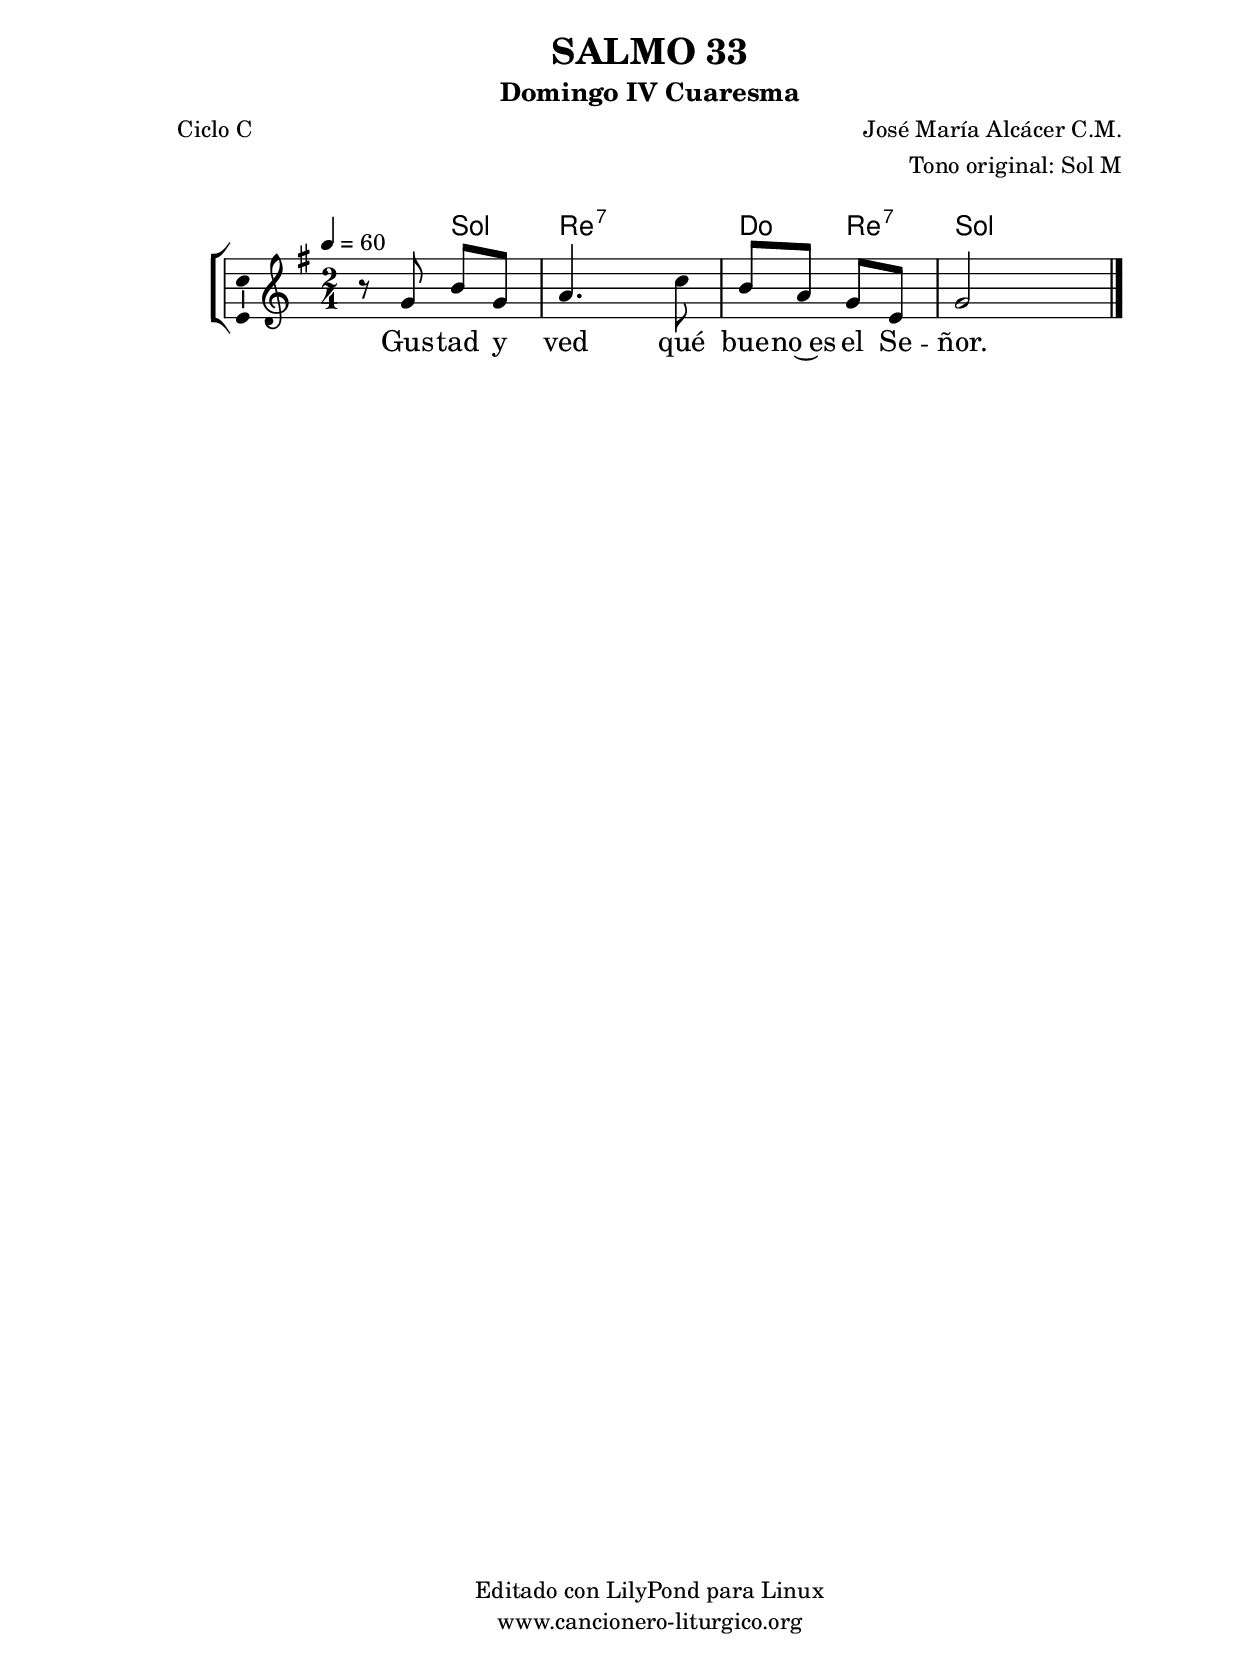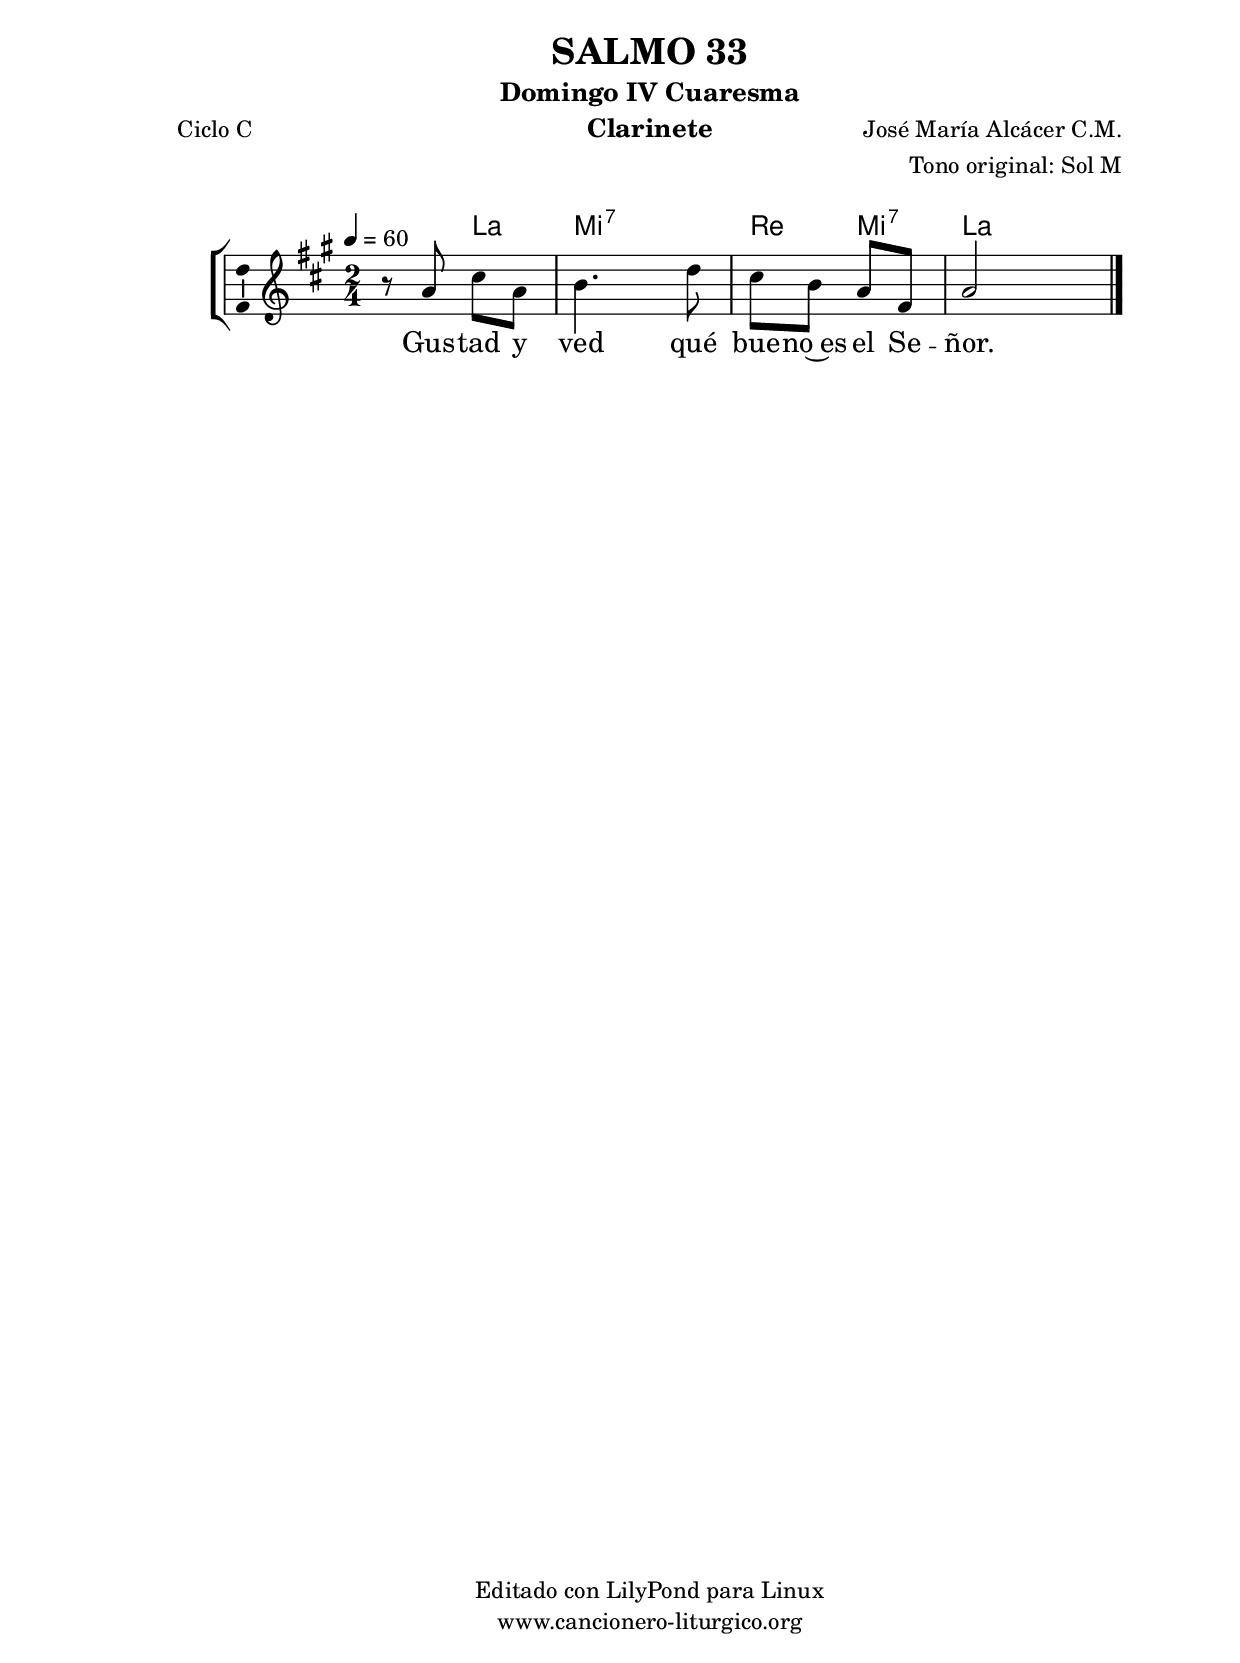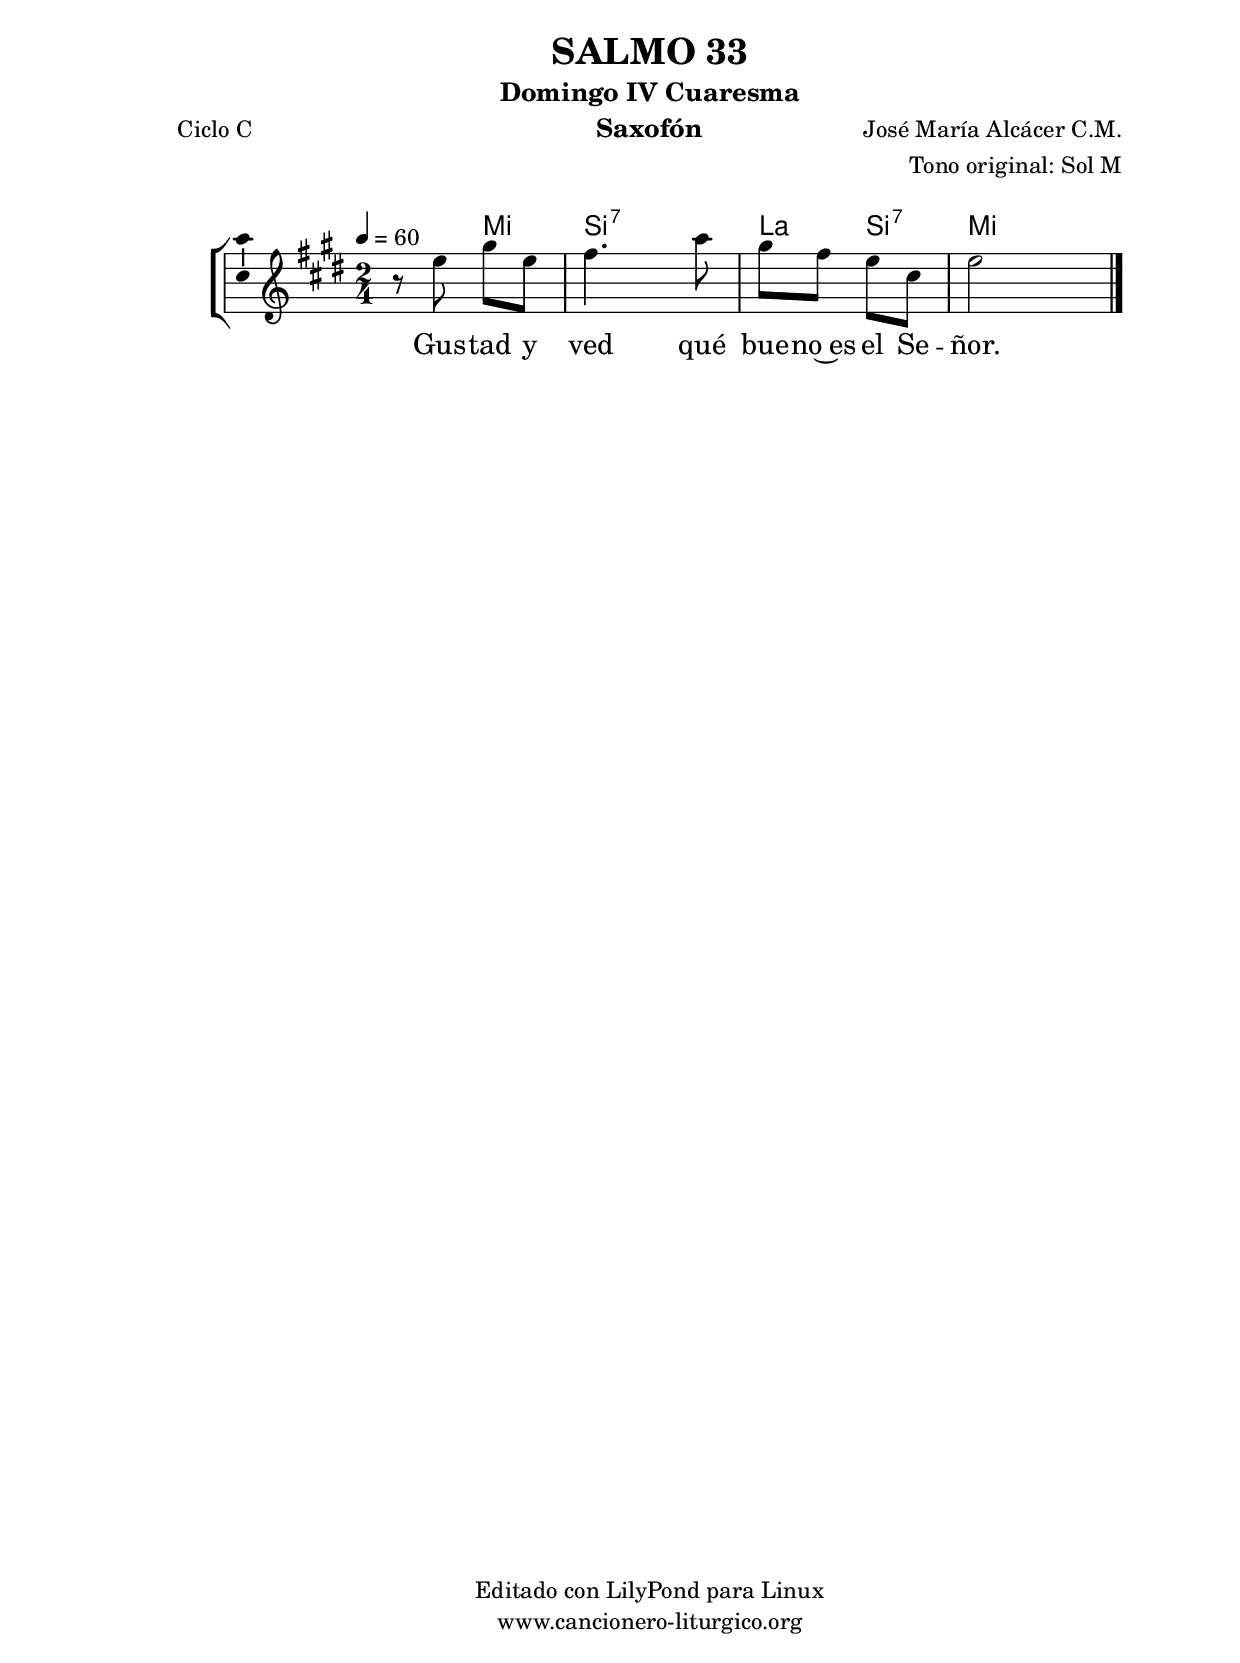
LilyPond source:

%
%para convertir .midi en .wav:
%timidity filename.midi -Ow -o finename.wav
%
%
%Para convertir de .wav a .mp3:
%lame -h -m j filename.wav
%
%
%para escuchar el midi:
%timidity nombrefichero.midi
%


%versión de lilypond para la que se ha escrito esta partitura:
\version "2.16.0"

	%Tamaño papel
	#(set-default-paper-size "a4")
	%Tamaño partitura
	#(set-global-staff-size 20)
	%No responde al pulsar sobre una nota
	#(ly:set-option 'point-and-click #f)

%parámetros del encabezamiento:
\header {
	title = "SALMO 33"
	subtitle = "Domingo IV Cuaresma"
	composer = "José María Alcácer C.M."
	poet = "Ciclo C"
	meter = ""
	arranger = "Tono original: Sol M"
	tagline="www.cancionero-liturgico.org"
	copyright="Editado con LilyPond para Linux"
	tiempo = "Cuaresma"
	usos = "Salmo"
	letra = "Gustad y ved qué bueno es el Señor."
	}

%parámetros asociados al papel:
\paper  {
	oddHeaderMarkup = \markup {\fill-line { \on-the-fly #not-first-page \fromproperty #'header:title \on-the-fly #not-first-page \fromproperty #'header:composer }}
	evenHeaderMarkup = \markup {\fill-line { \fromproperty #'header:composer \fromproperty #'header:title }}
	#(set-paper-size "a4")
	print-page-number = ##f
	first-page-number = 1
	print-first-page-number = ##f
%	head-separation = 3.0 \cm
	top-margin = 2.0 \cm
	bottom-margin = 0.5\cm
%%%	bottom-margin = -1.0\cm
	left-margin = 3.0 \cm
	line-width = 16.0 \cm 
	indent = 8\mm
	interscoreline = 2.\mm
	between-system-space = 15\mm
%	para que las partituras no llenen la hoja:
	ragged-bottom = ##t
%	idem para la última hoja:
	ragged-last-bottom = ##f
%	para que las partituras llenen el ancho del papel:
	ragged-last = ##f
	after-title-space = 2.5 \cm
%page-count=1
%system-count=8

	%Flexible Vertical Spacing
%	markup-markup-spacing =
%	#'((basic-distance . 15) (minimum-distance . 15) (padding . 3))
	markup-system-spacing =
	#'((basic-distance . 15) (minimum-distance . 15) (padding . 3))
	system-system-spacing =
	#'((basic-distance . 15) (minimum-distance . 15) (padding . 3))
	score-system-spacing =
	#'((basic-distance . 15) (minimum-distance . 15) (padding . 5))
%	top-system-spacing = % header
%	#'((basic-distance . 8) (minimum-distance . 0) (padding . 3))
%	top-markup-spacing =
%	#'((basic-distance . 20) (minimum-distance . 20) (padding . 3))
	last-bottom-spacing = % footer
	#'((basic-distance . 5) (minimum-distance . 5) (padding . 3))
%	score-markup-spacing =
%	#'((basic-distance . 16) (minimum-distance . 13) (padding . 3))

	}


%parámetros que afectan a toda la partitura:
global =  {
	%clave de sol (G):
	\clef G
	%armadura:
%	\transpose ees c
	\key g \major
	\tempo 4=60
	\set Score.tempoHideNote = ##f
	}


acordes = {
	\italianChords
	\chordmode {
%	\transpose ees c
{

s4 g4 d:7 s c d:7 g s

	}
	}
}

melodia = 
%\transpose ees c
{
	\relative c''{
	\time 2/4

r8 g8 b g
a4. c8
b8 a g e
g2

	\bar "|."
	}
	}


texto = \lyricmode {
Gus -- tad y ved qué bue -- no~es el Se -- ñor.
	}


acordesStaff = \context ChordNames = acordesStaff <<
	\set chordChanges = ##t
	\acordes
	>>


vozStaff = \context Voice = vozStaff
\with {\consists "Ambitus_engraver"}
<<
%	\set Staff.instrumentName = ""
%	\set Staff.shortInstrumentName = ""
%	\set Staff.midiInstrument = #"clarinet"
%	\set Staff.midiInstrument = #"cello"
%	\set Staff.midiInstrument = #"flute"
	\set Staff.midiInstrument = #"electric guitar (jazz)"
%	\set Staff.midiInstrument = #"english horn"
%	\set Staff.midiInstrument = #"violin"
%	\set Staff.midiInstrument = #"glockenspiel"
	\set Staff.midiMinimumVolume = #0.7
	\set Staff.midiMaximumVolume = #0.9
	\global
	\melodia
	>>


textoStaff = \context Lyrics = textoStaff <<
	\lyricsto vozStaff \texto
	>>

\book {
	\score {
		\context ChoirStaff {
			\override StaffGroup.SystemStartBracket #'collapse-height = #1
			\override Score.SystemStartBar #'collapse-height = #1
			<<
			\acordesStaff
			\vozStaff
			\textoStaff
			>>
			}
		\layout {
	    		\context {
				\Lyrics
				\override LyricText #'font-size = #2
				}
	   		 \context {
				\Score
				%fontSize = #3
				\override StaffSymbol #'staff-space = #(magstep +3)
				%\override Beam #'thickness = #0.55
				%\override SpacingSpanner #'spacing-increment = #1.0
				%\override Slur #'height-limit = #1.5
				}
			}
		}
	\score {
		\unfoldRepeats
		\context ChoirStaff {
			<<
			\acordesStaff
			\vozStaff
			>>
			}
		\midi {
	  		\context {
	  			\Score
				tempoWholesPerMinute = #(ly:make-moment 70 4)
				}
			}
		}
	}

%Partitura para clarinete
#(define output-suffix "C")
\book {
	\header{
		instrument = "Clarinete"
		}
	\score {
		\context ChoirStaff {
			\override StaffGroup.SystemStartBracket #'collapse-height = #1
			\override Score.SystemStartBar #'collapse-height = #1
\transpose c d
			<<
			\acordesStaff
			\vozStaff
			\textoStaff
			>>
			}
		\layout {
	    		\context {
				\Lyrics
				\override LyricText #'font-size = #2
				}
	   		 \context {
				\Score
				%fontSize = #3
				\override StaffSymbol #'staff-space = #(magstep +3)
				%\override Beam #'thickness = #0.55
				%\override SpacingSpanner #'spacing-increment = #1.0
				%\override Slur #'height-limit = #1.5
				}
			}
		}
	}

%Partitura para saxofón
#(define output-suffix "S")
\book {
	\header{
		instrument = "Saxofón"
		}
	\score {
		\context ChoirStaff {
			\override StaffGroup.SystemStartBracket #'collapse-height = #1
			\override Score.SystemStartBar #'collapse-height = #1
\transpose c a
			<<
			\acordesStaff
			\vozStaff
			\textoStaff
			>>
			}
		\layout {
	    		\context {
				\Lyrics
				\override LyricText #'font-size = #2
				}
	   		 \context {
				\Score
				%fontSize = #3
				\override StaffSymbol #'staff-space = #(magstep +3)
				%\override Beam #'thickness = #0.55
				%\override SpacingSpanner #'spacing-increment = #1.0
				%\override Slur #'height-limit = #1.5
				}
			}
		}
	}

